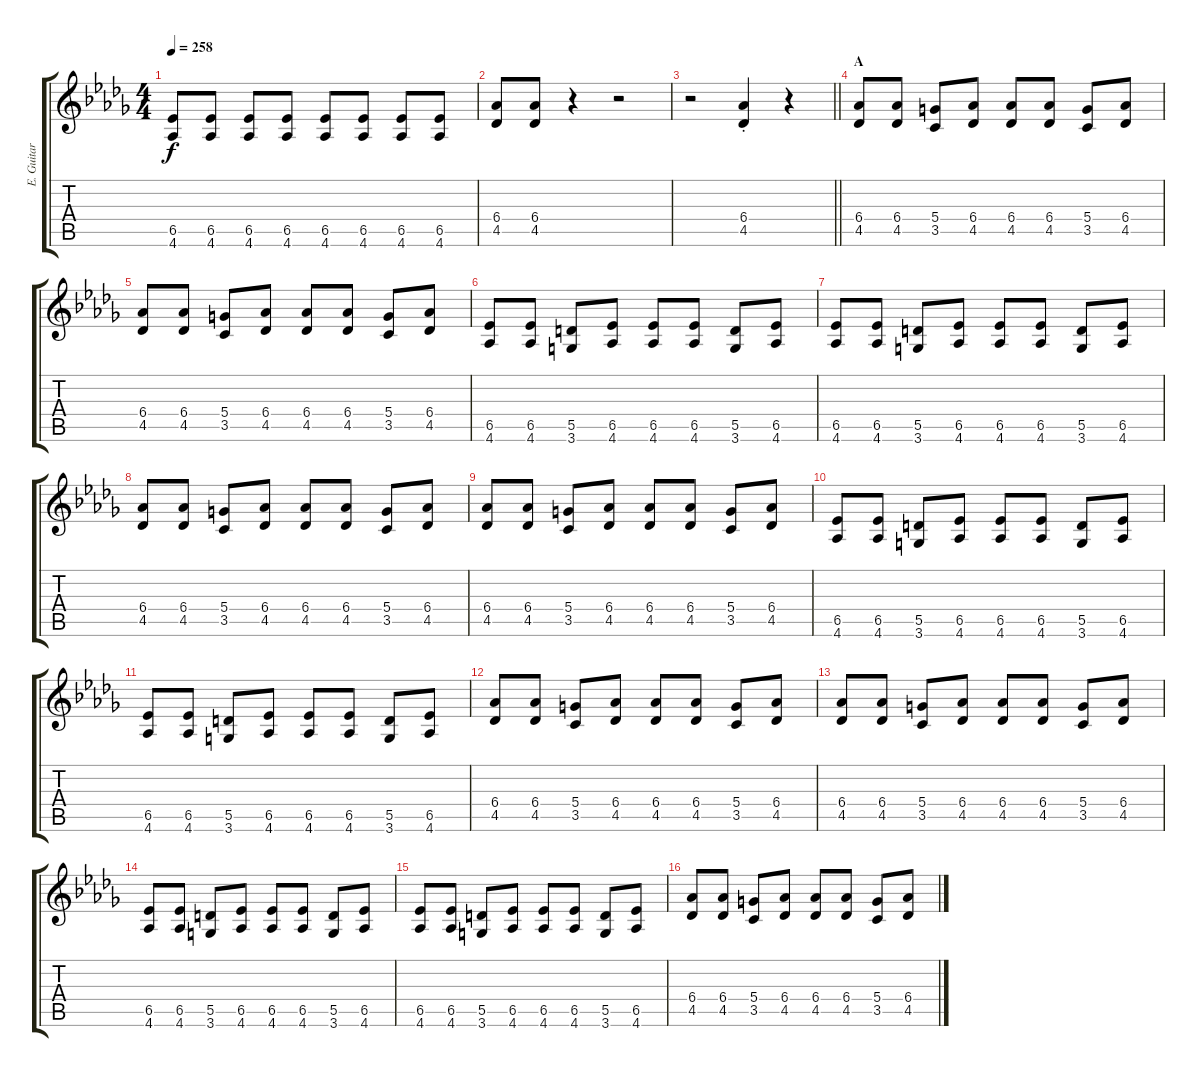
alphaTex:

\track ("E. Guitar II" "E. Guitar ") {instrument overdrivenguitar}
\staff {score tabs}
\tuning (E4 B3 G3 D3 A2 E2) {hide}
\ts (4 4)
\tempo 258
\clef g2
\ks db
(6.5{t} 4.6{t}).8{dy f} (6.5 4.6).8 (6.5 4.6).8 (6.5 4.6).8 (6.5 4.6).8 (6.5 4.6).8 (6.5 4.6).8 (6.5 4.6).8 |
(6.4 4.5).8 (6.4 4.5).8 r.4 r.2 |
\barLineRight lightlight
r.2 (6.4{st} 4.5{st}).4 r.4 |
\section ("" "A")
(6.4 4.5).8 (6.4 4.5).8 (5.4 3.5).8 (6.4 4.5).8 (6.4 4.5).8 (6.4 4.5).8 (5.4 3.5).8 (6.4 4.5).8 |
(6.4 4.5).8 (6.4 4.5).8 (5.4 3.5).8 (6.4 4.5).8 (6.4 4.5).8 (6.4 4.5).8 (5.4 3.5).8 (6.4 4.5).8 |
(6.5 4.6).8 (6.5 4.6).8 (5.5 3.6).8 (6.5 4.6).8 (6.5 4.6).8 (6.5 4.6).8 (5.5 3.6).8 (6.5 4.6).8 |
(6.5 4.6).8 (6.5 4.6).8 (5.5 3.6).8 (6.5 4.6).8 (6.5 4.6).8 (6.5 4.6).8 (5.5 3.6).8 (6.5 4.6).8 |
(6.4 4.5).8 (6.4 4.5).8 (5.4 3.5).8 (6.4 4.5).8 (6.4 4.5).8 (6.4 4.5).8 (5.4 3.5).8 (6.4 4.5).8 |
(6.4 4.5).8 (6.4 4.5).8 (5.4 3.5).8 (6.4 4.5).8 (6.4 4.5).8 (6.4 4.5).8 (5.4 3.5).8 (6.4 4.5).8 |
(6.5 4.6).8 (6.5 4.6).8 (5.5 3.6).8 (6.5 4.6).8 (6.5 4.6).8 (6.5 4.6).8 (5.5 3.6).8 (6.5 4.6).8 |
(6.5 4.6).8 (6.5 4.6).8 (5.5 3.6).8 (6.5 4.6).8 (6.5 4.6).8 (6.5 4.6).8 (5.5 3.6).8 (6.5 4.6).8 |
(6.4 4.5).8 (6.4 4.5).8 (5.4 3.5).8 (6.4 4.5).8 (6.4 4.5).8 (6.4 4.5).8 (5.4 3.5).8 (6.4 4.5).8 |
(6.4 4.5).8 (6.4 4.5).8 (5.4 3.5).8 (6.4 4.5).8 (6.4 4.5).8 (6.4 4.5).8 (5.4 3.5).8 (6.4 4.5).8 |
(6.5 4.6).8 (6.5 4.6).8 (5.5 3.6).8 (6.5 4.6).8 (6.5 4.6).8 (6.5 4.6).8 (5.5 3.6).8 (6.5 4.6).8 |
(6.5 4.6).8 (6.5 4.6).8 (5.5 3.6).8 (6.5 4.6).8 (6.5 4.6).8 (6.5 4.6).8 (5.5 3.6).8 (6.5 4.6).8 |
(6.4 4.5).8 (6.4 4.5).8 (5.4 3.5).8 (6.4 4.5).8 (6.4 4.5).8 (6.4 4.5).8 (5.4 3.5).8 (6.4 4.5).8
